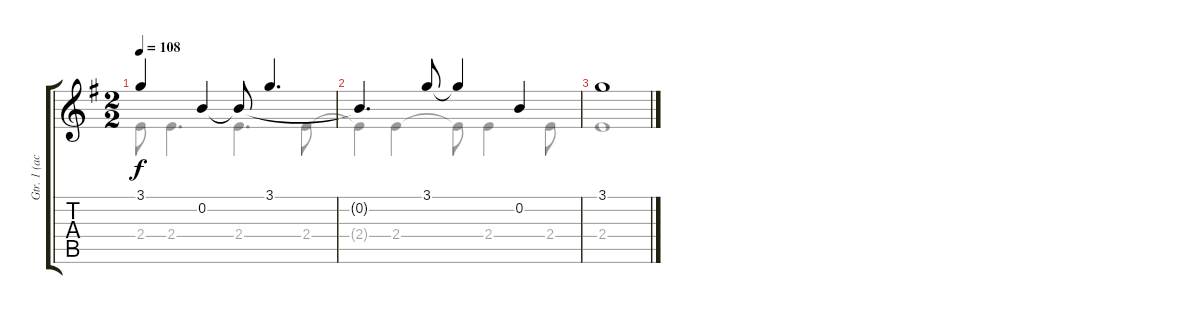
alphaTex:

\track ("Gtr. 1 (acous.)" "Gtr. 1 (ac") {instrument acousticguitarsteel}
\staff {score tabs}
\tuning (E4 B3 G3 D3 A2 E2) {hide}
\voice
\ts (2 2)
\tempo 108
\clef g2
\ks eminor
3.1{t}.4{dy f} 0.2.4 0.2{t}.8 3.1.4{d} |
0.2{t}.4{d} 3.1.8 3.1{t}.4 0.2.4 |
3.1.1
\voice
\clef g2
\ottava regular
\simile none
\ks eminor
2.4{t}.8{dy f} 2.4.4{d} 2.4.4{d} 2.4.8 |
2.4{t}.4 2.4.4 2.4{t}.8 2.4.4 2.4.8 |
2.4.1
